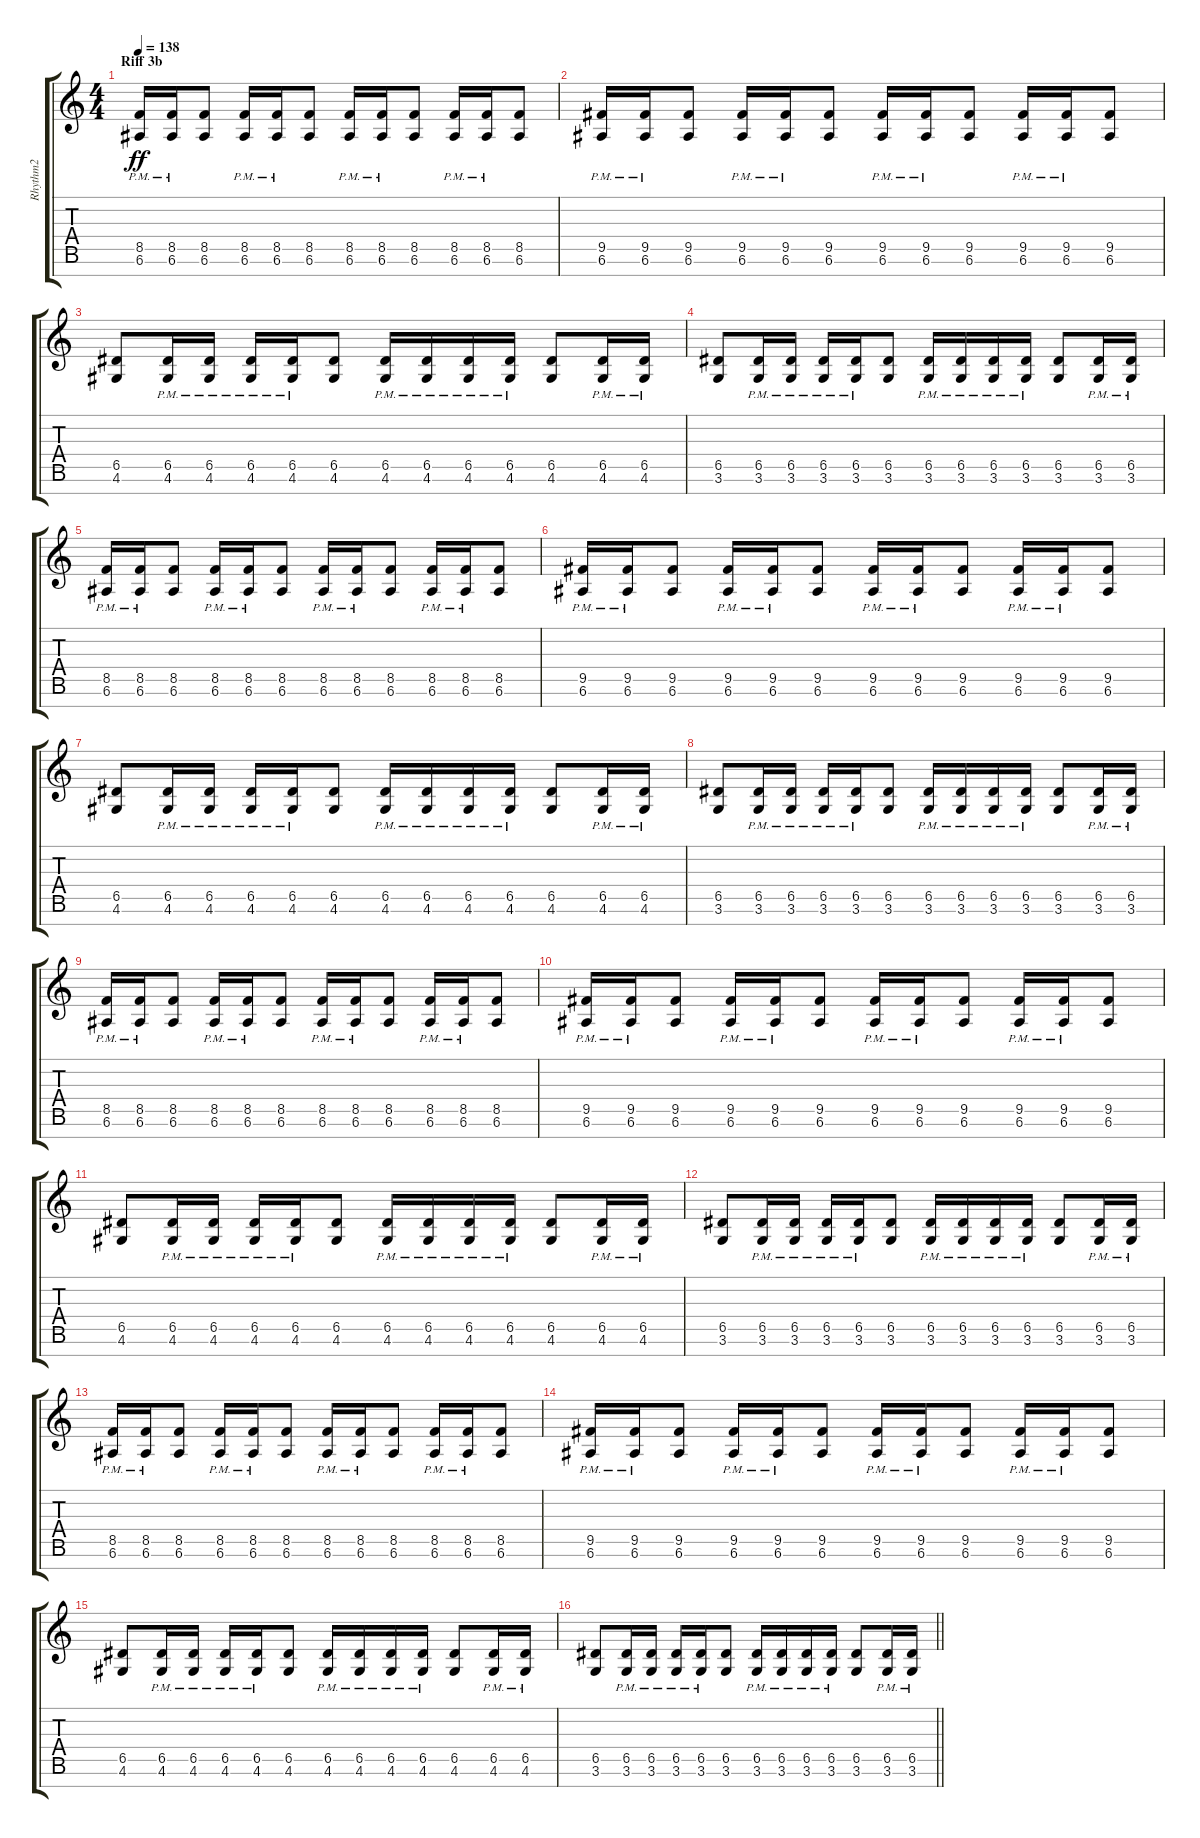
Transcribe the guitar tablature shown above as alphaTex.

\track ("Rhythm2" "Rhythm2") {instrument overdrivenguitar}
\staff {score tabs}
\tuning (E4 B3 G3 D3 A2 E2 B1) {hide}
\ts (4 4)
\section ("" "Riff 3b")
\tempo 138
\clef g2
\ks c
(8.5{pm} 6.6{pm}).16{dy ff} (8.5{pm} 6.6{pm}).16 (8.5 6.6).8 (8.5{pm} 6.6{pm}).16 (8.5{pm} 6.6{pm}).16 (8.5 6.6).8 (8.5{pm} 6.6{pm}).16 (8.5{pm} 6.6{pm}).16 (8.5 6.6).8 (8.5{pm} 6.6{pm}).16 (8.5{pm} 6.6{pm}).16 (8.5 6.6).8 |
(9.5{pm} 6.6{pm}).16 (9.5{pm} 6.6{pm}).16 (9.5 6.6).8 (9.5{pm} 6.6{pm}).16 (9.5{pm} 6.6{pm}).16 (9.5 6.6).8 (9.5{pm} 6.6{pm}).16 (9.5{pm} 6.6{pm}).16 (9.5 6.6).8 (9.5{pm} 6.6{pm}).16 (9.5{pm} 6.6{pm}).16 (9.5 6.6).8 |
(6.5 4.6).8 (6.5{pm} 4.6{pm}).16 (6.5{pm} 4.6{pm}).16 (6.5{pm} 4.6{pm}).16 (6.5{pm} 4.6{pm}).16 (6.5 4.6).8 (6.5{pm} 4.6{pm}).16 (6.5{pm} 4.6{pm}).16 (6.5{pm} 4.6{pm}).16 (6.5{pm} 4.6{pm}).16 (6.5 4.6).8 (6.5{pm} 4.6{pm}).16 (6.5{pm} 4.6{pm}).16 |
(6.5 3.6).8 (6.5{pm} 3.6{pm}).16 (6.5{pm} 3.6{pm}).16 (6.5{pm} 3.6{pm}).16 (6.5{pm} 3.6{pm}).16 (6.5 3.6).8 (6.5{pm} 3.6{pm}).16 (6.5{pm} 3.6{pm}).16 (6.5{pm} 3.6{pm}).16 (6.5{pm} 3.6{pm}).16 (6.5 3.6).8 (6.5{pm} 3.6{pm}).16 (6.5{pm} 3.6{pm}).16 |
(8.5{pm} 6.6{pm}).16 (8.5{pm} 6.6{pm}).16 (8.5 6.6).8 (8.5{pm} 6.6{pm}).16 (8.5{pm} 6.6{pm}).16 (8.5 6.6).8 (8.5{pm} 6.6{pm}).16 (8.5{pm} 6.6{pm}).16 (8.5 6.6).8 (8.5{pm} 6.6{pm}).16 (8.5{pm} 6.6{pm}).16 (8.5 6.6).8 |
(9.5{pm} 6.6{pm}).16 (9.5{pm} 6.6{pm}).16 (9.5 6.6).8 (9.5{pm} 6.6{pm}).16 (9.5{pm} 6.6{pm}).16 (9.5 6.6).8 (9.5{pm} 6.6{pm}).16 (9.5{pm} 6.6{pm}).16 (9.5 6.6).8 (9.5{pm} 6.6{pm}).16 (9.5{pm} 6.6{pm}).16 (9.5 6.6).8 |
(6.5 4.6).8 (6.5{pm} 4.6{pm}).16 (6.5{pm} 4.6{pm}).16 (6.5{pm} 4.6{pm}).16 (6.5{pm} 4.6{pm}).16 (6.5 4.6).8 (6.5{pm} 4.6{pm}).16 (6.5{pm} 4.6{pm}).16 (6.5{pm} 4.6{pm}).16 (6.5{pm} 4.6{pm}).16 (6.5 4.6).8 (6.5{pm} 4.6{pm}).16 (6.5{pm} 4.6{pm}).16 |
(6.5 3.6).8 (6.5{pm} 3.6{pm}).16 (6.5{pm} 3.6{pm}).16 (6.5{pm} 3.6{pm}).16 (6.5{pm} 3.6{pm}).16 (6.5 3.6).8 (6.5{pm} 3.6{pm}).16 (6.5{pm} 3.6{pm}).16 (6.5{pm} 3.6{pm}).16 (6.5{pm} 3.6{pm}).16 (6.5 3.6).8 (6.5{pm} 3.6{pm}).16 (6.5{pm} 3.6{pm}).16 |
(8.5{pm} 6.6{pm}).16 (8.5{pm} 6.6{pm}).16 (8.5 6.6).8 (8.5{pm} 6.6{pm}).16 (8.5{pm} 6.6{pm}).16 (8.5 6.6).8 (8.5{pm} 6.6{pm}).16 (8.5{pm} 6.6{pm}).16 (8.5 6.6).8 (8.5{pm} 6.6{pm}).16 (8.5{pm} 6.6{pm}).16 (8.5 6.6).8 |
(9.5{pm} 6.6{pm}).16 (9.5{pm} 6.6{pm}).16 (9.5 6.6).8 (9.5{pm} 6.6{pm}).16 (9.5{pm} 6.6{pm}).16 (9.5 6.6).8 (9.5{pm} 6.6{pm}).16 (9.5{pm} 6.6{pm}).16 (9.5 6.6).8 (9.5{pm} 6.6{pm}).16 (9.5{pm} 6.6{pm}).16 (9.5 6.6).8 |
(6.5 4.6).8 (6.5{pm} 4.6{pm}).16 (6.5{pm} 4.6{pm}).16 (6.5{pm} 4.6{pm}).16 (6.5{pm} 4.6{pm}).16 (6.5 4.6).8 (6.5{pm} 4.6{pm}).16 (6.5{pm} 4.6{pm}).16 (6.5{pm} 4.6{pm}).16 (6.5{pm} 4.6{pm}).16 (6.5 4.6).8 (6.5{pm} 4.6{pm}).16 (6.5{pm} 4.6{pm}).16 |
(6.5 3.6).8 (6.5{pm} 3.6{pm}).16 (6.5{pm} 3.6{pm}).16 (6.5{pm} 3.6{pm}).16 (6.5{pm} 3.6{pm}).16 (6.5 3.6).8 (6.5{pm} 3.6{pm}).16 (6.5{pm} 3.6{pm}).16 (6.5{pm} 3.6{pm}).16 (6.5{pm} 3.6{pm}).16 (6.5 3.6).8 (6.5{pm} 3.6{pm}).16 (6.5{pm} 3.6{pm}).16 |
(8.5{pm} 6.6{pm}).16 (8.5{pm} 6.6{pm}).16 (8.5 6.6).8 (8.5{pm} 6.6{pm}).16 (8.5{pm} 6.6{pm}).16 (8.5 6.6).8 (8.5{pm} 6.6{pm}).16 (8.5{pm} 6.6{pm}).16 (8.5 6.6).8 (8.5{pm} 6.6{pm}).16 (8.5{pm} 6.6{pm}).16 (8.5 6.6).8 |
(9.5{pm} 6.6{pm}).16 (9.5{pm} 6.6{pm}).16 (9.5 6.6).8 (9.5{pm} 6.6{pm}).16 (9.5{pm} 6.6{pm}).16 (9.5 6.6).8 (9.5{pm} 6.6{pm}).16 (9.5{pm} 6.6{pm}).16 (9.5 6.6).8 (9.5{pm} 6.6{pm}).16 (9.5{pm} 6.6{pm}).16 (9.5 6.6).8 |
(6.5 4.6).8 (6.5{pm} 4.6{pm}).16 (6.5{pm} 4.6{pm}).16 (6.5{pm} 4.6{pm}).16 (6.5{pm} 4.6{pm}).16 (6.5 4.6).8 (6.5{pm} 4.6{pm}).16 (6.5{pm} 4.6{pm}).16 (6.5{pm} 4.6{pm}).16 (6.5{pm} 4.6{pm}).16 (6.5 4.6).8 (6.5{pm} 4.6{pm}).16 (6.5{pm} 4.6{pm}).16 |
\barLineRight lightlight
(6.5 3.6).8 (6.5{pm} 3.6{pm}).16 (6.5{pm} 3.6{pm}).16 (6.5{pm} 3.6{pm}).16 (6.5{pm} 3.6{pm}).16 (6.5 3.6).8 (6.5{pm} 3.6{pm}).16 (6.5{pm} 3.6{pm}).16 (6.5{pm} 3.6{pm}).16 (6.5{pm} 3.6{pm}).16 (6.5 3.6).8 (6.5{pm} 3.6{pm}).16 (6.5{pm} 3.6{pm}).16
